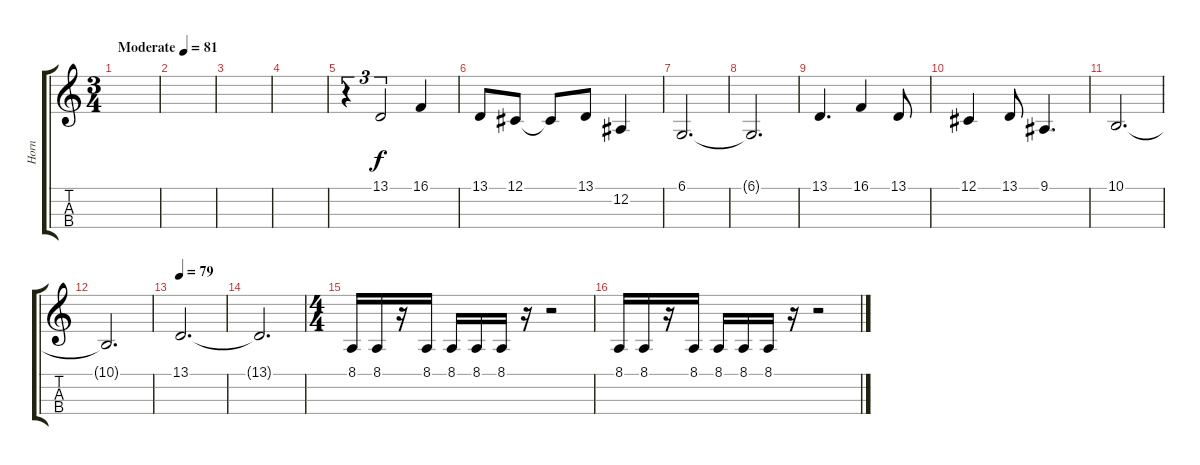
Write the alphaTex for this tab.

\track ("Horn" "Horn") {instrument frenchhorn bank 36}
\staff {score tabs}
\tuning (Db3 Bb2 F2 C2) {hide}
\ts (3 4)
\tempo (81 "Moderate")
\clef g2
\ks c
|
|
|
|
r.4{tu (3 2)} 13.1.2{tu (3 2)} 16.1.4 |
13.1.8 12.1.8 12.1{t}.8 13.1.8 12.2.4 |
6.1.2{d} |
6.1{t}.2{d} |
13.1.4{d volume 11} 16.1.4 13.1.8 |
12.1.4 13.1.8 9.1.4{d} |
10.1.2{d volume 10} |
10.1{t}.2{d} |
\tempo 79
13.1.2{d} |
13.1{t}.2{d} |
\ts (4 4)
8.1.16 8.1.16 r.16 8.1.16 8.1.16 8.1.16 8.1.16 r.16 r.2 |
8.1.16 8.1.16 r.16 8.1.16 8.1.16 8.1.16 8.1.16 r.16 r.2
